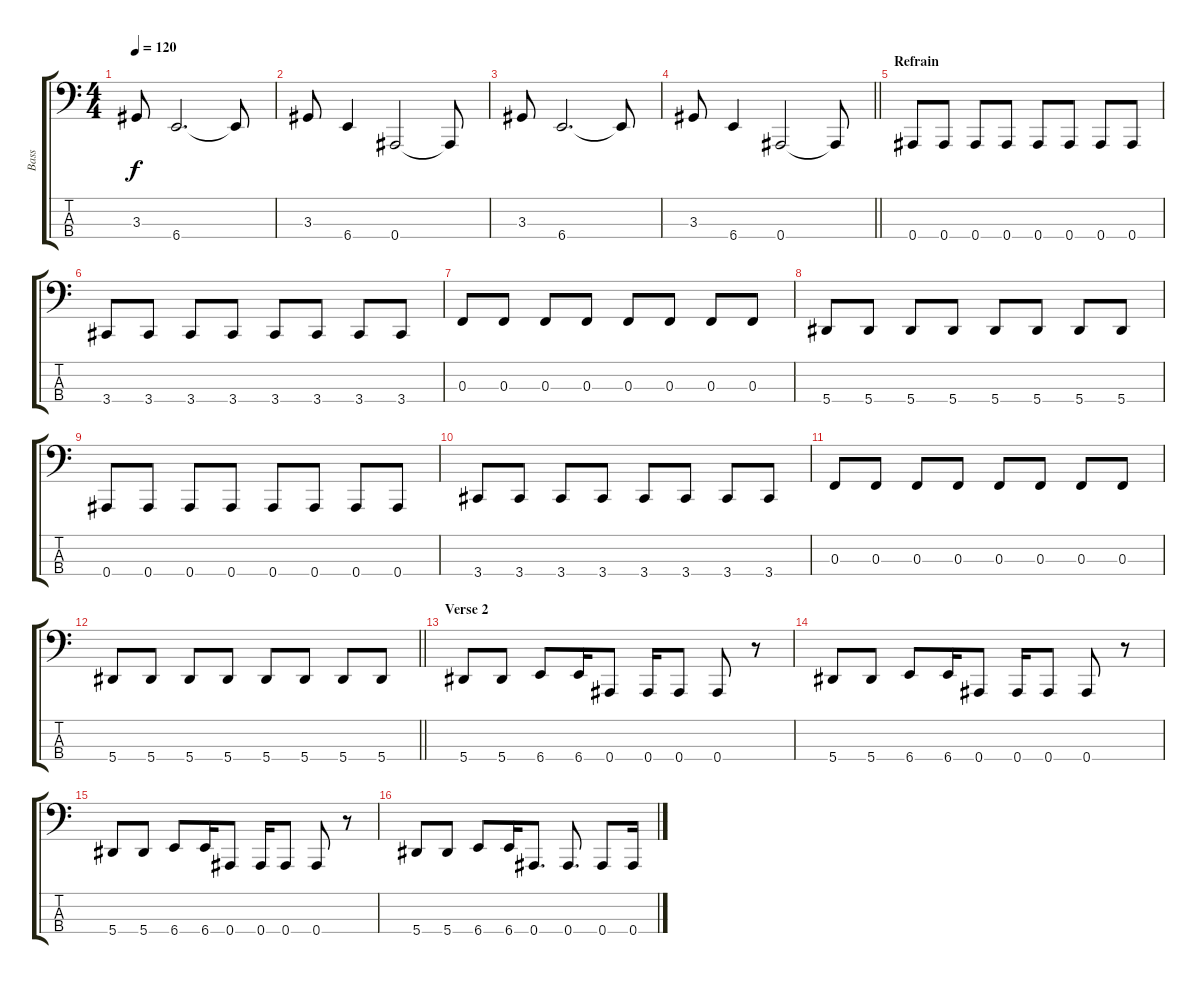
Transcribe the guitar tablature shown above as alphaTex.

\track ("Bass" "Bass") {instrument electricbassfinger}
\staff {score tabs}
\tuning (Eb2 Bb1 F1 Bb0) {hide}
\ts (4 4)
\tempo 120
\clef f4
\ks c
3.3.8{dy f} 6.4.2{d} 6.4{t}.8 |
3.3.8 6.4.4 0.4.2 0.4{t}.8 |
3.3.8 6.4.2{d} 6.4{t}.8 |
\barLineRight lightlight
3.3.8 6.4.4 0.4.2 0.4{t}.8 |
\section ("" "Refrain")
0.4.8 0.4.8 0.4.8 0.4.8 0.4.8 0.4.8 0.4.8 0.4.8 |
3.4.8 3.4.8 3.4.8 3.4.8 3.4.8 3.4.8 3.4.8 3.4.8 |
0.3.8 0.3.8 0.3.8 0.3.8 0.3.8 0.3.8 0.3.8 0.3.8 |
5.4.8 5.4.8 5.4.8 5.4.8 5.4.8 5.4.8 5.4.8 5.4.8 |
0.4.8 0.4.8 0.4.8 0.4.8 0.4.8 0.4.8 0.4.8 0.4.8 |
3.4.8 3.4.8 3.4.8 3.4.8 3.4.8 3.4.8 3.4.8 3.4.8 |
0.3.8 0.3.8 0.3.8 0.3.8 0.3.8 0.3.8 0.3.8 0.3.8 |
\barLineRight lightlight
5.4.8 5.4.8 5.4.8 5.4.8 5.4.8 5.4.8 5.4.8 5.4.8 |
\section ("" "Verse 2")
5.4.8 5.4.8 6.4.8 6.4.16 0.4.8 0.4.16 0.4.8 0.4.8 r.8 |
5.4.8 5.4.8 6.4.8 6.4.16 0.4.8 0.4.16 0.4.8 0.4.8 r.8 |
5.4.8 5.4.8 6.4.8 6.4.16 0.4.8 0.4.16 0.4.8 0.4.8 r.8 |
5.4.8 5.4.8 6.4.8 6.4.16 0.4.8{d} 0.4.8{d} 0.4.8 0.4.16
